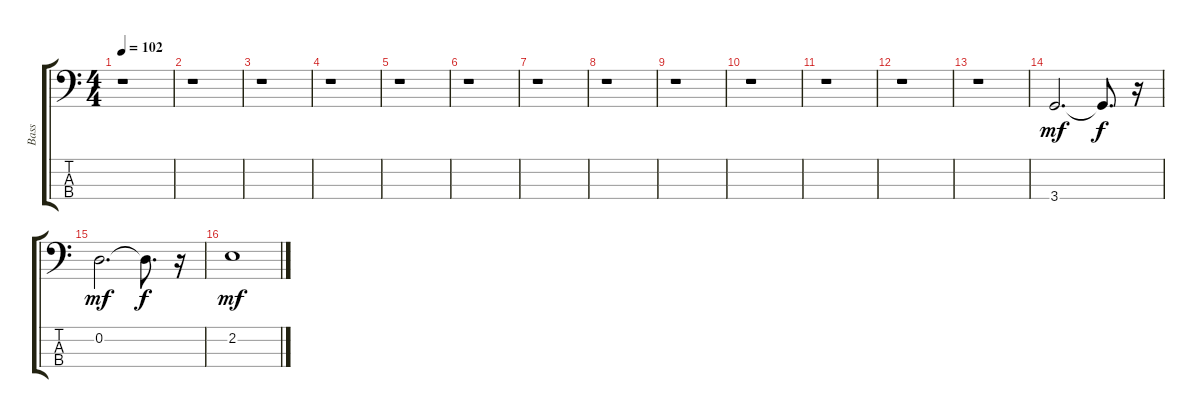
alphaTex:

\track ("Bass    " "Bass    ") {instrument acousticbass}
\staff {score tabs}
\tuning (G2 D2 A1 E1) {hide}
\ts (4 4)
\tempo 102
\clef f4
\ks c
r.1{dy mf} |
r.1 |
r.1 |
r.1 |
r.1 |
r.1 |
r.1 |
r.1 |
r.1 |
r.1 |
r.1 |
r.1 |
r.1 |
3.4.2{d} 3.4{t}.8{d dy f} r.16 |
0.2.2{d dy mf} 0.2{t}.8{d dy f} r.16 |
2.2.1{dy mf}
